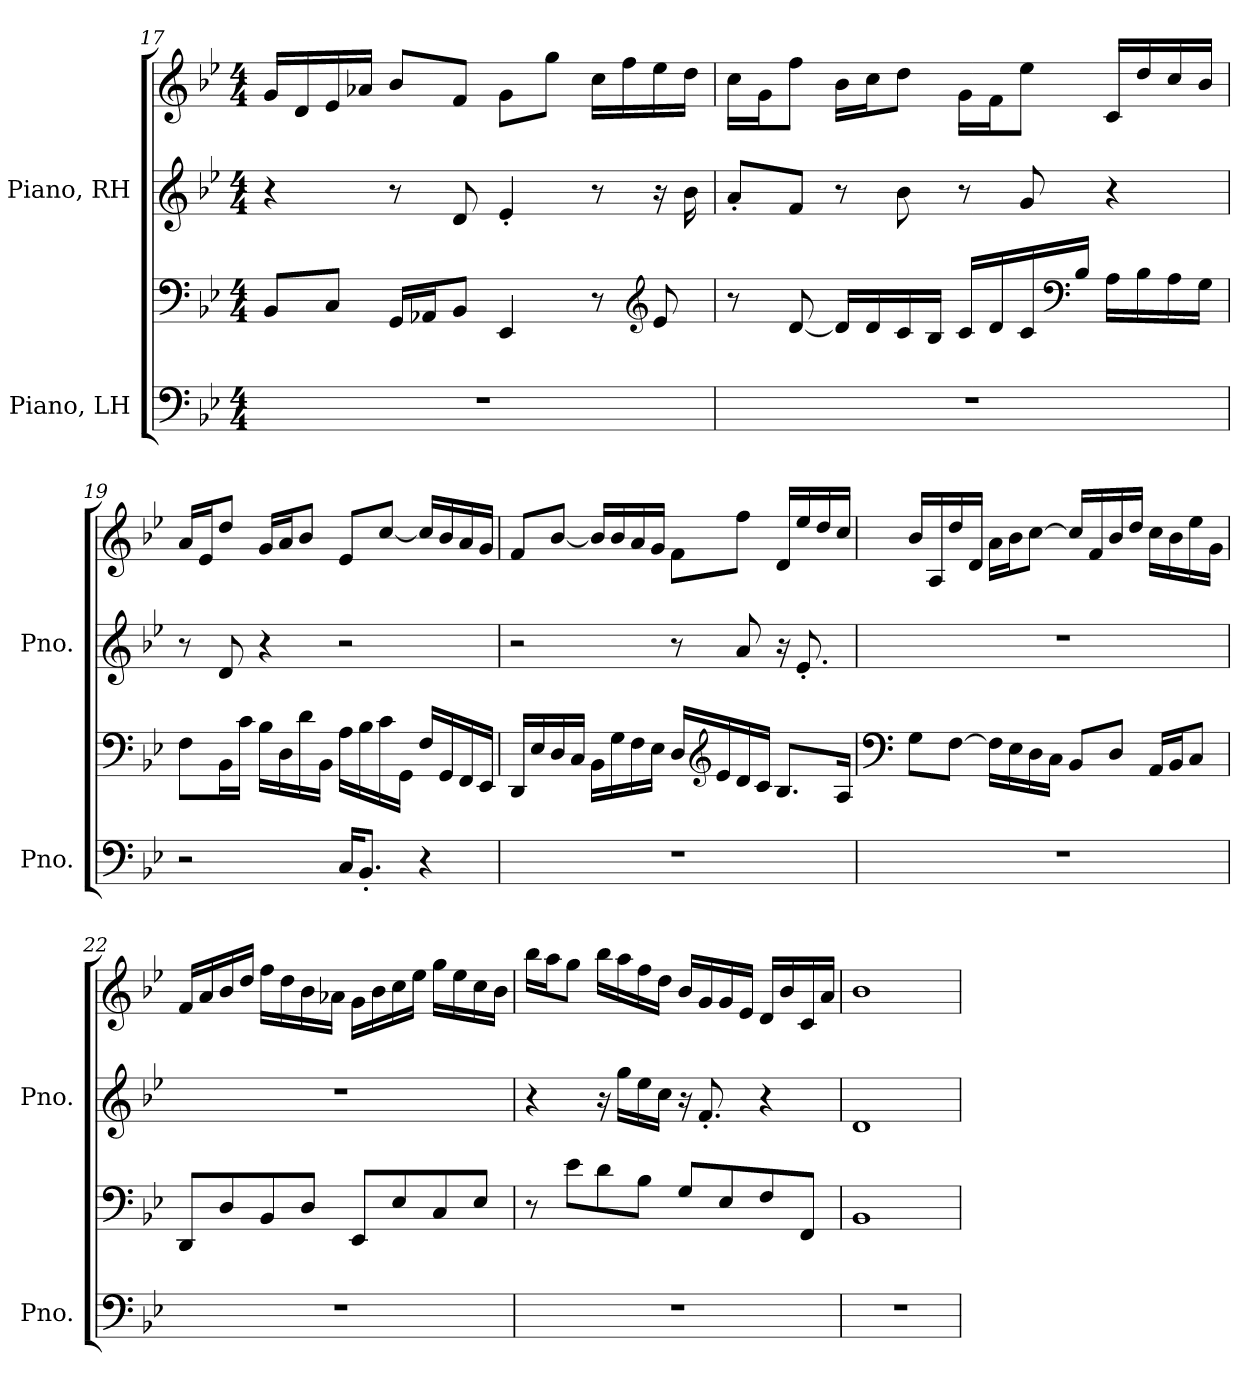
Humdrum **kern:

**kern	**kern	**kern	**kern
*part2	*part2	*part1	*part1
*staff4	*staff3	*staff2	*staff1
*I"Piano, LH	*	*I"Piano, RH	*
*I'Pno.	*	*I'Pno.	*
*clefF4	*clefF4	*clefG2	*clefG2
*k[b-e-]	*k[b-e-]	*k[b-e-]	*k[b-e-]
*M4/4	*M4/4	*M4/4	*M4/4
=17	=17	=17	=17
1r	8BB-/L	4r	16g/LL
.	.	.	16d/
.	8C/J	.	16e-/
.	.	.	16a-X/JJ
.	16GG/LL	8r	8b-/L
.	16AA-X/J	.	.
.	8BB-/J	8d/	8f/J
.	4EE-/	4e-'/	8g\L
.	.	.	8gg\J
.	8r	8r	16cc\LL
.	.	.	16ff\
*	*clefG2	*	*
.	8e-/	16r	16ee-\
.	.	16b-\	16dd\JJ
!!LO:PB:g=z
=18	=18	=18	=18
1r	8r	8a'/L	16cc\LL
.	.	.	16g\J
.	[8d/	8f/J	8ff\J
.	16d/LL]	8r	16b-\LL
.	16d/	.	16cc\J
.	16c/	8b-\	8dd\J
.	16B-/JJ	.	.
.	16c/LL	8r	16g\LL
.	16d/	.	16f\J
.	16c/	8g/	8ee-\J
*	*clefF4	*	*
.	16B-/JJ	.	.
.	16A\LL	4r	16c/LL
.	16B-\	.	16dd/
.	16A\	.	16cc/
.	16G\JJ	.	16b-/JJ
=19	=19	=19	=19
2r	8F\L	8r	16a/LL
.	.	.	16e-/J
.	16BB-\L	8d/	8dd/J
.	16c\JJ	.	.
.	16B-\LL	4r	16g/LL
.	16D\	.	16a/J
.	16d\	.	8b-/J
.	16BB-\JJ	.	.
16C/KL	16A\LL	2r	8e-/L
8.BB-'/J	16B-\	.	.
.	16c\	.	[8cc/J
.	16GG\JJ	.	.
4r	16F/LL	.	16cc/LL]
.	16GG/	.	16b-/
.	16FF/	.	16a/
.	16EE-/JJ	.	16g/JJ
!!LO:LB:g=z
=20	=20	=20	=20
1r	16DD/LL	2r	8f/L
.	16E-/	.	.
.	16D/	.	[8b-/J
.	16C/JJ	.	.
.	16BB-\LL	.	16b-/LL]
.	16G\	.	16b-/
.	16F\	.	16a/
.	16E-\JJ	.	16g/JJ
.	16D/LL	8r	8f\L
*	*clefG2	*	*
.	16e-/	.	.
.	16d/	8a/	8ff\J
.	16c/JJ	.	.
.	8.B-/L	16r	16d/LL
.	.	8.e-'/	16ee-/
.	.	.	16dd/
.	16A/Jk	.	16cc/JJ
=21	=21	=21	=21
*	*clefF4	*	*
1r	8G\L	1r	16b-/LL
.	.	.	16A/
.	[8F\J	.	16dd/
.	.	.	16d/JJ
.	16F\LL]	.	16a\LL
.	16E-\	.	16b-\J
.	16D\	.	[8cc\J
.	16C\JJ	.	.
.	8BB-/L	.	16cc/LL]
.	.	.	16f/
.	8D/J	.	16b-/
.	.	.	16dd/JJ
.	16AA/LL	.	16cc\LL
.	16BB-/J	.	16b-\
.	8C/J	.	16ee-\
.	.	.	16g\JJ
!!LO:LB:g=z
=22	=22	=22	=22
1r	8DD/L	1r	16f/LL
.	.	.	16a/
.	8D/	.	16b-/
.	.	.	16dd/JJ
.	8BB-/	.	16ff\LL
.	.	.	16dd\
.	8D/J	.	16b-\
.	.	.	16a-X\JJ
.	8EE-/L	.	16g\LL
.	.	.	16b-\
.	8E-/	.	16cc\
.	.	.	16ee-\JJ
.	8C/	.	16gg\LL
.	.	.	16ee-\
.	8E-/J	.	16cc\
.	.	.	16b-\JJ
=23	=23	=23	=23
1r	8r	4r	16bb-\LL
.	.	.	16aa\J
.	8e-\L	.	8gg\J
.	8d\	16r	16bb-\LL
.	.	16gg\LL	16aa\
.	8B-\J	16ee-\	16ff\
.	.	16cc\JJ	16dd\JJ
.	8G/L	16r	16b-/LL
.	.	8.f'/	16g/
.	8E-/	.	16g/
.	.	.	16e-/JJ
.	8F/	4r	16d/LL
.	.	.	16b-/
.	8FF/J	.	16c/
.	.	.	16a/JJ
=24	=24	=24	=24
1r	1BB-	1d	1b-
=	=	=	=
*-	*-	*-	*-
